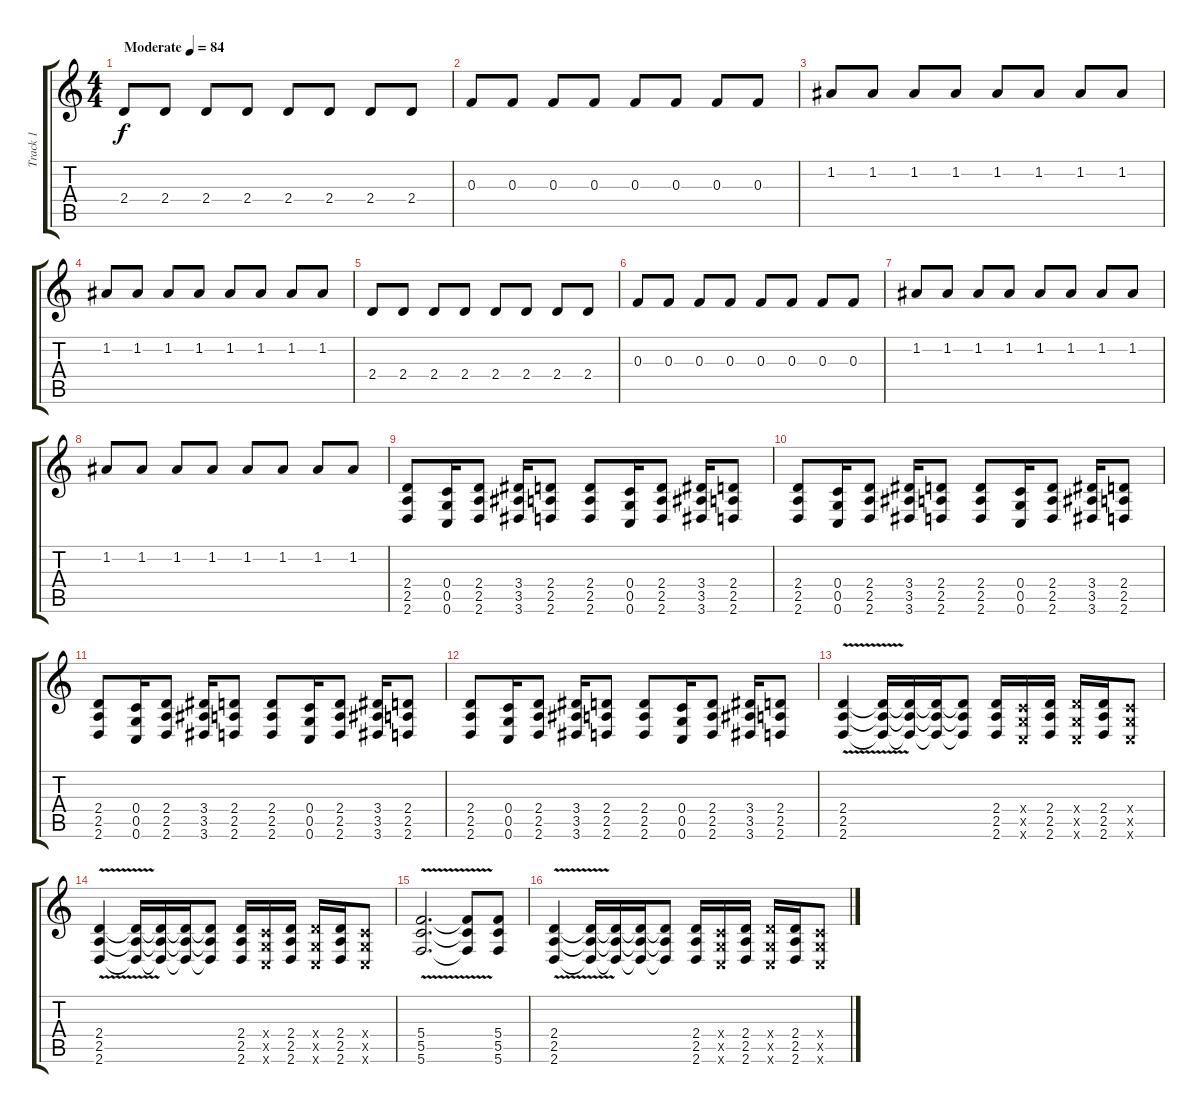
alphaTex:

\track ("Track 1" "Track 1") {instrument distortionguitar}
\staff {score tabs}
\tuning (D4 A3 F3 C3 G2 C2) {hide}
\ts (4 4)
\tempo (84 "Moderate")
\clef g2
\ks c
2.4.8{dy f volume 8 instrument electricguitarclean} 2.4.8 2.4.8 2.4.8 2.4.8 2.4.8 2.4.8 2.4.8 |
0.3.8 0.3.8 0.3.8 0.3.8 0.3.8 0.3.8 0.3.8 0.3.8 |
1.2.8 1.2.8 1.2.8 1.2.8 1.2.8 1.2.8 1.2.8 1.2.8 |
1.2.8 1.2.8 1.2.8 1.2.8 1.2.8 1.2.8 1.2.8 1.2.8 |
2.4.8{volume 5 instrument electricguitarclean} 2.4.8 2.4.8 2.4.8 2.4.8 2.4.8 2.4.8 2.4.8 |
0.3.8 0.3.8 0.3.8 0.3.8 0.3.8 0.3.8 0.3.8 0.3.8 |
1.2.8 1.2.8 1.2.8 1.2.8 1.2.8 1.2.8 1.2.8 1.2.8 |
1.2.8 1.2.8 1.2.8 1.2.8 1.2.8 1.2.8 1.2.8 1.2.8 |
(2.4 2.5 2.6).8{volume 13 instrument distortionguitar} (0.4 0.5 0.6).16 (2.4 2.5 2.6).8 (3.4 3.5 3.6).16 (2.4 2.5 2.6).8 (2.4 2.5 2.6).8{instrument distortionguitar} (0.4 0.5 0.6).16 (2.4 2.5 2.6).8 (3.4 3.5 3.6).16 (2.4 2.5 2.6).8 |
(2.4 2.5 2.6).8{instrument distortionguitar} (0.4 0.5 0.6).16 (2.4 2.5 2.6).8 (3.4 3.5 3.6).16 (2.4 2.5 2.6).8 (2.4 2.5 2.6).8{instrument distortionguitar} (0.4 0.5 0.6).16 (2.4 2.5 2.6).8 (3.4 3.5 3.6).16 (2.4 2.5 2.6).8 |
(2.4 2.5 2.6).8{instrument distortionguitar} (0.4 0.5 0.6).16 (2.4 2.5 2.6).8 (3.4 3.5 3.6).16 (2.4 2.5 2.6).8 (2.4 2.5 2.6).8{instrument distortionguitar} (0.4 0.5 0.6).16 (2.4 2.5 2.6).8 (3.4 3.5 3.6).16 (2.4 2.5 2.6).8 |
(2.4 2.5 2.6).8{instrument distortionguitar} (0.4 0.5 0.6).16 (2.4 2.5 2.6).8 (3.4 3.5 3.6).16 (2.4 2.5 2.6).8 (2.4 2.5 2.6).8{instrument distortionguitar} (0.4 0.5 0.6).16 (2.4 2.5 2.6).8 (3.4 3.5 3.6).16 (2.4 2.5 2.6).8 |
(2.4{v} 2.5{v} 2.6{v}).4 (2.4{t} 2.5{t} 2.6{t}).16 (2.4{t} 2.5{t} 2.6{t}).16 (2.4{t} 2.5{t} 2.6{t}).16 (2.4{t} 2.5{t} 2.6{t}).8 (2.4 2.5 2.6).16 (0.4{x} 0.5{x} 0.6{x}).16 (2.4 2.5 2.6).16 (2.4{x} 0.5{x} 0.6{x}).16 (2.4 2.5 2.6).16 (0.4{x} 0.5{x} 0.6{x}).8 |
(2.4{v} 2.5{v} 2.6{v}).4 (2.4{t} 2.5{t} 2.6{t}).16 (2.4{t} 2.5{t} 2.6{t}).16 (2.4{t} 2.5{t} 2.6{t}).16 (2.4{t} 2.5{t} 2.6{t}).8 (2.4 2.5 2.6).16 (0.4{x} 0.5{x} 0.6{x}).16 (2.4 2.5 2.6).16 (2.4{x} 0.5{x} 0.6{x}).16 (2.4 2.5 2.6).16 (0.4{x} 0.5{x} 0.6{x}).8 |
(5.4{v} 5.5{v} 5.6{v}).2{d} (5.4{t} 5.5{t} 5.6{t}).8 (5.4 5.5 5.6).8 |
(2.4{v} 2.5{v} 2.6{v}).4 (2.4{t} 2.5{t} 2.6{t}).16 (2.4{t} 2.5{t} 2.6{t}).16 (2.4{t} 2.5{t} 2.6{t}).16 (2.4{t} 2.5{t} 2.6{t}).8 (2.4 2.5 2.6).16 (0.4{x} 0.5{x} 0.6{x}).16 (2.4 2.5 2.6).16 (2.4{x} 0.5{x} 0.6{x}).16 (2.4 2.5 2.6).16 (0.4{x} 0.5{x} 0.6{x}).8
